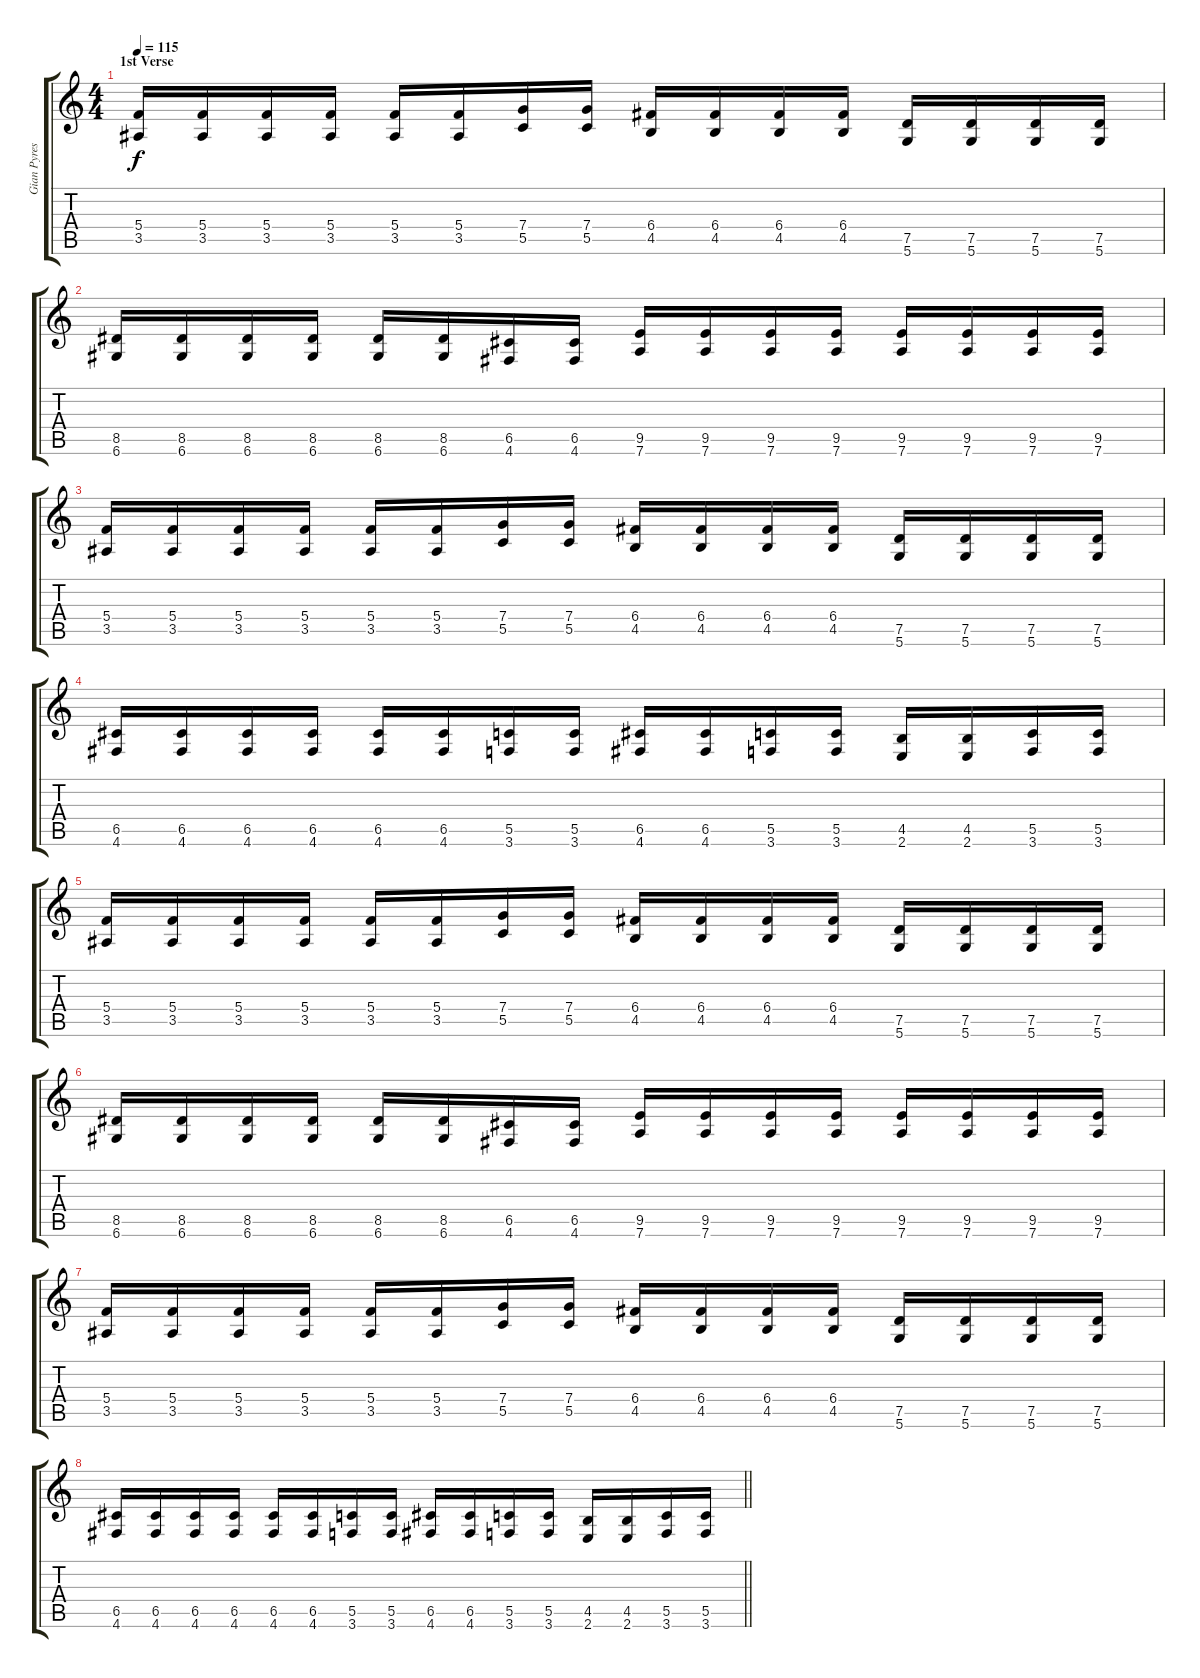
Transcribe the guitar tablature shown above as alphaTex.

\track ("Gian Pyres" "Gian Pyres") {instrument distortionguitar}
\staff {score tabs}
\tuning (D4 A3 F3 C3 G2 D2) {hide}
\ts (4 4)
\section ("" "1st Verse")
\tempo 115
\clef g2
\ks c
(5.4 3.5).16{dy f} (5.4 3.5).16 (5.4 3.5).16 (5.4 3.5).16 (5.4 3.5).16 (5.4 3.5).16 (7.4 5.5).16 (7.4 5.5).16 (6.4 4.5).16 (6.4 4.5).16 (6.4 4.5).16 (6.4 4.5).16 (7.5 5.6).16 (7.5 5.6).16 (7.5 5.6).16 (7.5 5.6).16 |
(8.5 6.6).16 (8.5 6.6).16 (8.5 6.6).16 (8.5 6.6).16 (8.5 6.6).16 (8.5 6.6).16 (6.5 4.6).16 (6.5 4.6).16 (9.5 7.6).16 (9.5 7.6).16 (9.5 7.6).16 (9.5 7.6).16 (9.5 7.6).16 (9.5 7.6).16 (9.5 7.6).16 (9.5 7.6).16 |
(5.4 3.5).16 (5.4 3.5).16 (5.4 3.5).16 (5.4 3.5).16 (5.4 3.5).16 (5.4 3.5).16 (7.4 5.5).16 (7.4 5.5).16 (6.4 4.5).16 (6.4 4.5).16 (6.4 4.5).16 (6.4 4.5).16 (7.5 5.6).16 (7.5 5.6).16 (7.5 5.6).16 (7.5 5.6).16 |
(6.5 4.6).16 (6.5 4.6).16 (6.5 4.6).16 (6.5 4.6).16 (6.5 4.6).16 (6.5 4.6).16 (5.5 3.6).16 (5.5 3.6).16 (6.5 4.6).16 (6.5 4.6).16 (5.5 3.6).16 (5.5 3.6).16 (4.5 2.6).16 (4.5 2.6).16 (5.5 3.6).16 (5.5 3.6).16 |
(5.4 3.5).16 (5.4 3.5).16 (5.4 3.5).16 (5.4 3.5).16 (5.4 3.5).16 (5.4 3.5).16 (7.4 5.5).16 (7.4 5.5).16 (6.4 4.5).16 (6.4 4.5).16 (6.4 4.5).16 (6.4 4.5).16 (7.5 5.6).16 (7.5 5.6).16 (7.5 5.6).16 (7.5 5.6).16 |
(8.5 6.6).16 (8.5 6.6).16 (8.5 6.6).16 (8.5 6.6).16 (8.5 6.6).16 (8.5 6.6).16 (6.5 4.6).16 (6.5 4.6).16 (9.5 7.6).16 (9.5 7.6).16 (9.5 7.6).16 (9.5 7.6).16 (9.5 7.6).16 (9.5 7.6).16 (9.5 7.6).16 (9.5 7.6).16 |
(5.4 3.5).16 (5.4 3.5).16 (5.4 3.5).16 (5.4 3.5).16 (5.4 3.5).16 (5.4 3.5).16 (7.4 5.5).16 (7.4 5.5).16 (6.4 4.5).16 (6.4 4.5).16 (6.4 4.5).16 (6.4 4.5).16 (7.5 5.6).16 (7.5 5.6).16 (7.5 5.6).16 (7.5 5.6).16 |
\barLineRight lightlight
(6.5 4.6).16 (6.5 4.6).16 (6.5 4.6).16 (6.5 4.6).16 (6.5 4.6).16 (6.5 4.6).16 (5.5 3.6).16 (5.5 3.6).16 (6.5 4.6).16 (6.5 4.6).16 (5.5 3.6).16 (5.5 3.6).16 (4.5 2.6).16 (4.5 2.6).16 (5.5 3.6).16 (5.5 3.6).16
